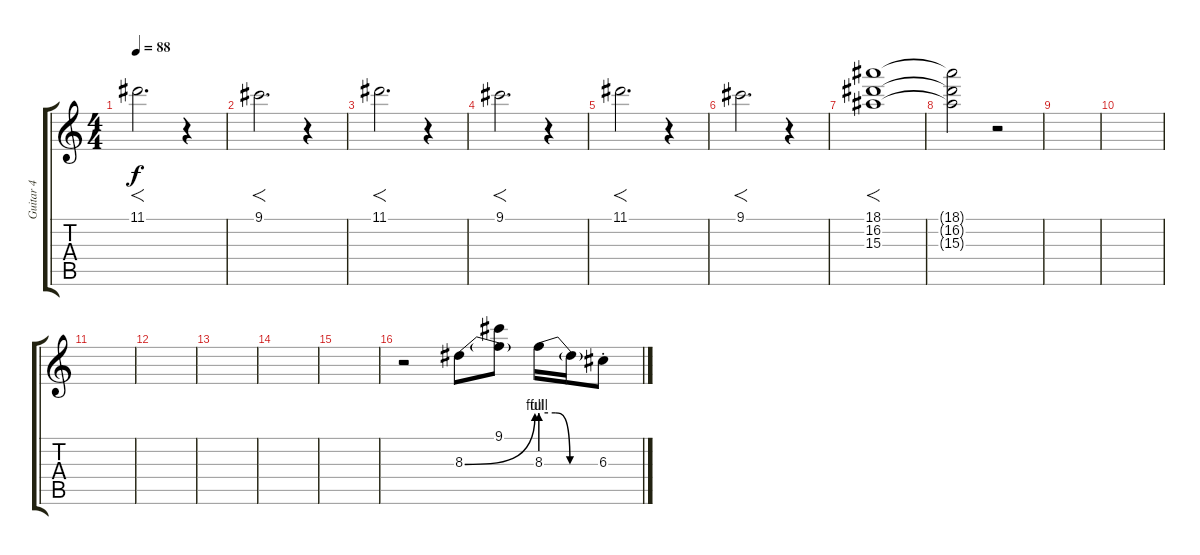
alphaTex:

\track ("Guitar 4" "Guitar 4") {instrument overdrivenguitar}
\staff {score tabs}
\tuning (E4 B3 G3 D3 A2 E2) {hide}
\ts (4 4)
\tempo 88
\clef g2
\ks c
11.1.2{f d dy f} r.4 |
9.1.2{f d} r.4 |
11.1.2{f d} r.4 |
9.1.2{f d} r.4 |
11.1.2{f d} r.4 |
9.1.2{f d} r.4 |
(18.1 16.2 15.3).1{f} |
(18.1{t} 16.2{t} 15.3{t}).2 r.2 |
|
|
|
|
|
|
|
r.2 8.3{be (bend 0 0 60 4)}.8 (9.1 8.3{t}).8 8.3{be (custom 0 4 15 4 30 0 60 0)}.16 8.3{t}.16 6.3{st}.8
